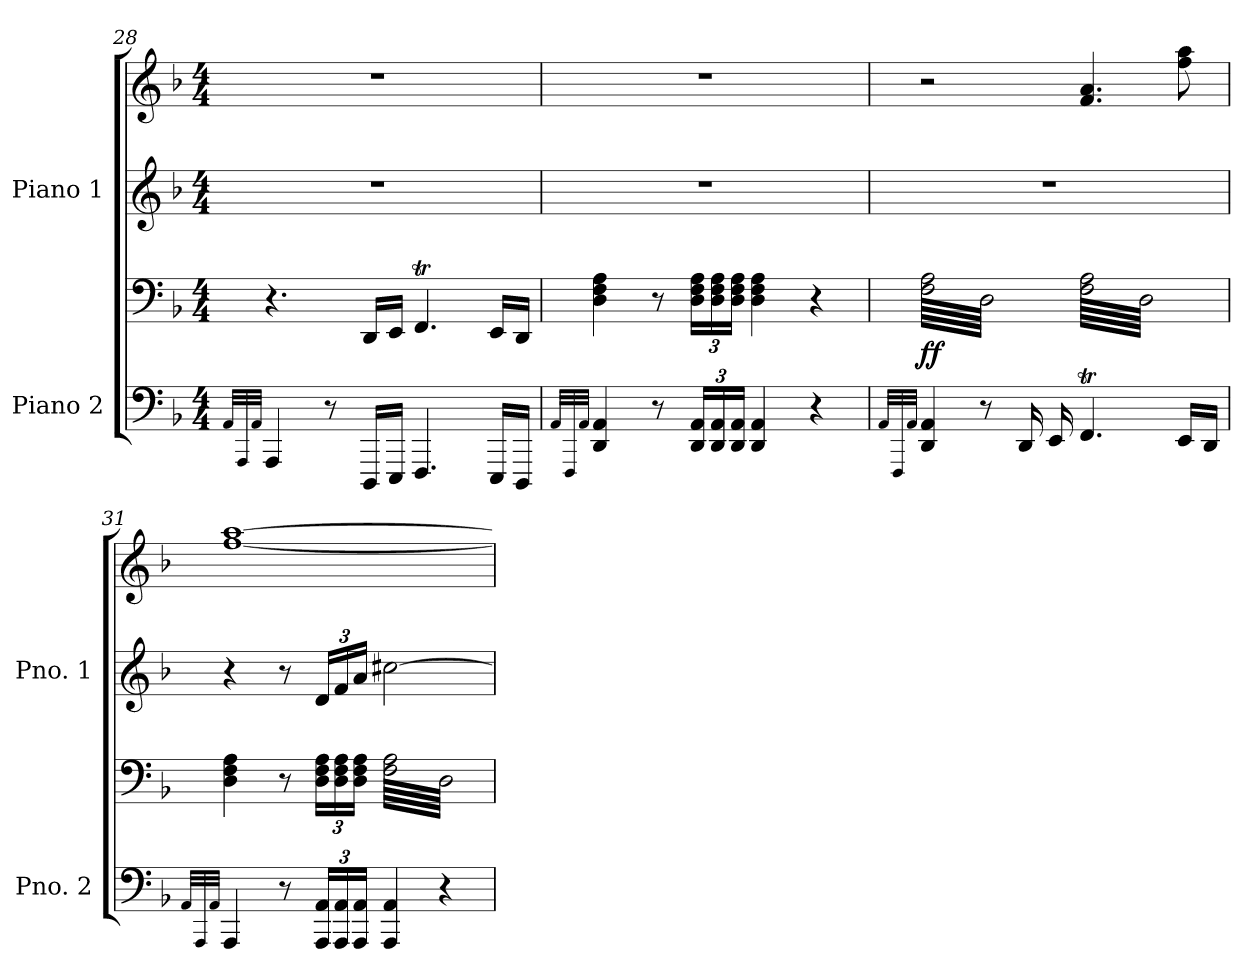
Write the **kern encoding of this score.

**kern	**kern	**dynam	**kern	**kern
*part2	*part2	*part2	*part1	*part1
*staff4	*staff3	*staff3/4	*staff2	*staff1
*I"Piano 2	*	*	*I"Piano 1	*
*I'Pno. 2	*	*	*I'Pno. 1	*
*clefF4	*clefF4	*	*clefG2	*clefG2
*k[b-]	*k[b-]	*	*k[b-]	*k[b-]
*M4/4	*M4/4	*	*M4/4	*M4/4
=28	=28	=28	=28	=28
32qAA/LLL	.	.	.	.
32qAAA/	.	.	.	.
32qAA/JJJ	.	.	.	.
4AAA/	4.r	.	1r	1r
8r	.	.	.	.
16DDD/LL	16DD/LL	.	.	.
16EEE/JJ	16EE/JJ	.	.	.
4.FFF/	4.FFT/	.	.	.
16EEE/LL	16EE/LL	.	.	.
16DDD/JJ	16DD/JJ	.	.	.
!!LO:LB:g=z
=29	=29	=29	=29	=29
32qAA/LLL	.	.	.	.
32qFFF/	.	.	.	.
32qAA/JJJ	.	.	.	.
4DD/ 4AA/	4D\ 4F\ 4A\	.	1r	1r
8r	8r	.	.	.
*Xbrackettup	*Xbrackettup	*	*	*
24DD/ 24AA/LL	24D\ 24F\ 24A\LL	.	.	.
24DD/ 24AA/	24D\ 24F\ 24A\	.	.	.
24DD/ 24AA/JJ	24D\ 24F\ 24A\JJ	.	.	.
4DD/ 4AA/	4D\ 4F\ 4A\	.	.	.
4r	4r	.	.	.
=30	=30	=30	=30	=30
32qAA/LLL	.	.	.	.
32qFFF/	.	.	.	.
32qAA/JJJ	.	.	.	.
*	*brackettup	*	*	*
!	!	!LO:DY:b	!	!
*	*tremolo	*	*	*
4DD/ 4AA/	64F\ 64A\LLLL	ff	1r	2r
.	64D\	.	.	.
.	64F\ 64A\	.	.	.
.	64D\	.	.	.
.	64F\ 64A\	.	.	.
.	64D\	.	.	.
.	64F\ 64A\	.	.	.
.	64D\	.	.	.
.	64F\ 64A\	.	.	.
.	64D\	.	.	.
.	64F\ 64A\	.	.	.
.	64D\	.	.	.
.	64F\ 64A\	.	.	.
.	64D\	.	.	.
.	64F\ 64A\	.	.	.
.	64D\	.	.	.
8r	64F\ 64A\	.	.	.
.	64D\	.	.	.
.	64F\ 64A\	.	.	.
.	64D\	.	.	.
.	64F\ 64A\	.	.	.
.	64D\	.	.	.
.	64F\ 64A\	.	.	.
.	64D\	.	.	.
16DD/	64F\ 64A\	.	.	.
.	64D\	.	.	.
.	64F\ 64A\	.	.	.
.	64D\	.	.	.
16EE/	64F\ 64A\	.	.	.
.	64D\	.	.	.
.	64F\ 64A\	.	.	.
.	64D\JJJJ	.	.	.
4.FFT/	64F\ 64A\LLLL	.	.	4.f/ 4.a/
.	64D\	.	.	.
.	64F\ 64A\	.	.	.
.	64D\	.	.	.
.	64F\ 64A\	.	.	.
.	64D\	.	.	.
.	64F\ 64A\	.	.	.
.	64D\	.	.	.
.	64F\ 64A\	.	.	.
.	64D\	.	.	.
.	64F\ 64A\	.	.	.
.	64D\	.	.	.
.	64F\ 64A\	.	.	.
.	64D\	.	.	.
.	64F\ 64A\	.	.	.
.	64D\	.	.	.
.	64F\ 64A\	.	.	.
.	64D\	.	.	.
.	64F\ 64A\	.	.	.
.	64D\	.	.	.
.	64F\ 64A\	.	.	.
.	64D\	.	.	.
.	64F\ 64A\	.	.	.
.	64D\	.	.	.
16EE/LL	64F\ 64A\	.	.	8ff\ 8aa\
.	64D\	.	.	.
.	64F\ 64A\	.	.	.
.	64D\	.	.	.
16DD/JJ	64F\ 64A\	.	.	.
.	64D\	.	.	.
.	64F\ 64A\	.	.	.
.	64D\JJJJ	.	.	.
*	*Xtremolo	*	*	*
=31	=31	=31	=31	=31
32qAA/LLL	.	.	.	.
32qAAA/	.	.	.	.
32qAA/JJJ	.	.	.	.
4AAA/	4D\ 4F\ 4A\	.	4r	[1ff [1aa
.	.	.	.	.
.	.	.	.	.
.	.	.	.	.
.	.	.	.	.
.	.	.	.	.
.	.	.	.	.
.	.	.	.	.
.	.	.	.	.
.	.	.	.	.
.	.	.	.	.
.	.	.	.	.
.	.	.	.	.
.	.	.	.	.
.	.	.	.	.
.	.	.	.	.
8r	8r	.	8r	.
*	*Xbrackettup	*	*Xbrackettup	*
24AAA/ 24AA/LL	24D\ 24F\ 24A\LL	.	24d/LL	.
24AAA/ 24AA/	24D\ 24F\ 24A\	.	24f/	.
24AAA/ 24AA/JJ	24D\ 24F\ 24A\JJ	.	24a/JJ	.
*	*tremolo	*	*	*
4AAA/ 4AA/	64F\ 64A\LLLL	.	[2cc#X\	.
.	64D\	.	.	.
.	64F\ 64A\	.	.	.
.	64D\	.	.	.
.	64F\ 64A\	.	.	.
.	64D\	.	.	.
.	64F\ 64A\	.	.	.
.	64D\	.	.	.
.	64F\ 64A\	.	.	.
.	64D\	.	.	.
.	64F\ 64A\	.	.	.
.	64D\	.	.	.
.	64F\ 64A\	.	.	.
.	64D\	.	.	.
.	64F\ 64A\	.	.	.
.	64D\	.	.	.
4r	64F\ 64A\	.	.	.
.	64D\	.	.	.
.	64F\ 64A\	.	.	.
.	64D\	.	.	.
.	64F\ 64A\	.	.	.
.	64D\	.	.	.
.	64F\ 64A\	.	.	.
.	64D\	.	.	.
.	64F\ 64A\	.	.	.
.	64D\	.	.	.
.	64F\ 64A\	.	.	.
.	64D\	.	.	.
.	64F\ 64A\	.	.	.
.	64D\	.	.	.
.	64F\ 64A\	.	.	.
.	64D\JJJJ	.	.	.
*	*Xtremolo	*	*	*
.	.	.	.	.
.	.	.	.	.
.	.	.	.	.
.	.	.	.	.
.	.	.	.	.
.	.	.	.	.
.	.	.	.	.
.	.	.	.	.
.	.	.	.	.
.	.	.	.	.
.	.	.	.	.
.	.	.	.	.
.	.	.	.	.
.	.	.	.	.
.	.	.	.	.
.	.	.	.	.
=	=	=	=	=
*-	*-	*-	*-	*-
